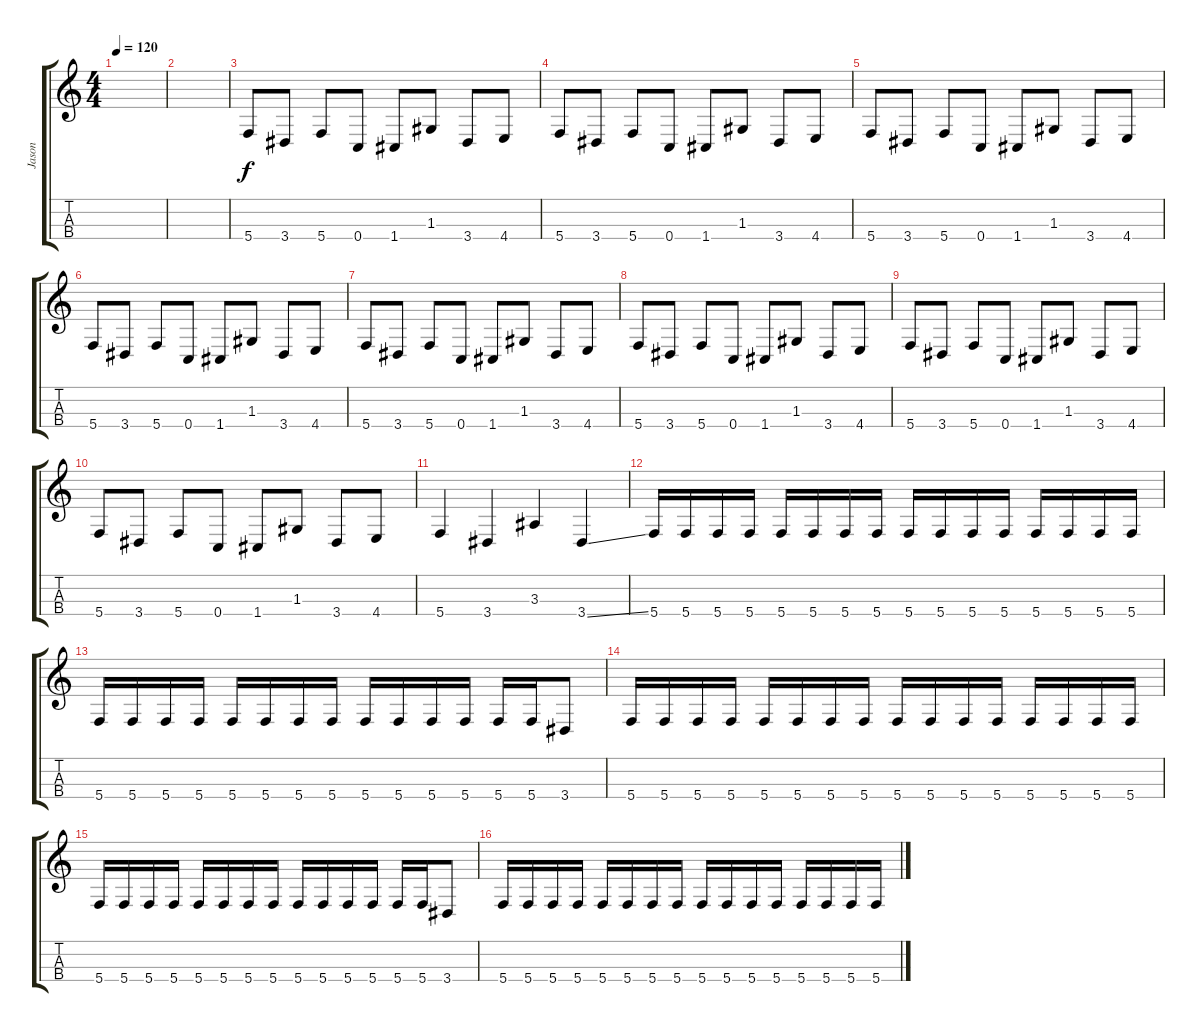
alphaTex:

\track ("Jason" "Jason") {instrument electricbassfinger}
\staff {score tabs}
\tuning (F3 C3 G2 C2) {hide}
\ts (4 4)
\tempo 120
\clef g2
\ks c
|
|
5.4.8 3.4.8 5.4.8 0.4.8 1.4.8 1.3.8 3.4.8 4.4.8 |
5.4.8 3.4.8 5.4.8 0.4.8 1.4.8 1.3.8 3.4.8 4.4.8 |
5.4.8 3.4.8 5.4.8 0.4.8 1.4.8 1.3.8 3.4.8 4.4.8 |
5.4.8 3.4.8 5.4.8 0.4.8 1.4.8 1.3.8 3.4.8 4.4.8 |
5.4.8 3.4.8 5.4.8 0.4.8 1.4.8 1.3.8 3.4.8 4.4.8 |
5.4.8 3.4.8 5.4.8 0.4.8 1.4.8 1.3.8 3.4.8 4.4.8 |
5.4.8 3.4.8 5.4.8 0.4.8 1.4.8 1.3.8 3.4.8 4.4.8 |
5.4.8 3.4.8 5.4.8 0.4.8 1.4.8 1.3.8 3.4.8 4.4.8 |
5.4.4 3.4.4 3.3.4 3.4{ss}.4 |
5.4.16 5.4.16 5.4.16 5.4.16 5.4.16 5.4.16 5.4.16 5.4.16 5.4.16 5.4.16 5.4.16 5.4.16 5.4.16 5.4.16 5.4.16 5.4.16 |
5.4.16 5.4.16 5.4.16 5.4.16 5.4.16 5.4.16 5.4.16 5.4.16 5.4.16 5.4.16 5.4.16 5.4.16 5.4.16 5.4.16 3.4.8 |
5.4.16 5.4.16 5.4.16 5.4.16 5.4.16 5.4.16 5.4.16 5.4.16 5.4.16 5.4.16 5.4.16 5.4.16 5.4.16 5.4.16 5.4.16 5.4.16 |
5.4.16 5.4.16 5.4.16 5.4.16 5.4.16 5.4.16 5.4.16 5.4.16 5.4.16 5.4.16 5.4.16 5.4.16 5.4.16 5.4.16 3.4.8 |
5.4.16 5.4.16 5.4.16 5.4.16 5.4.16 5.4.16 5.4.16 5.4.16 5.4.16 5.4.16 5.4.16 5.4.16 5.4.16 5.4.16 5.4.16 5.4.16
